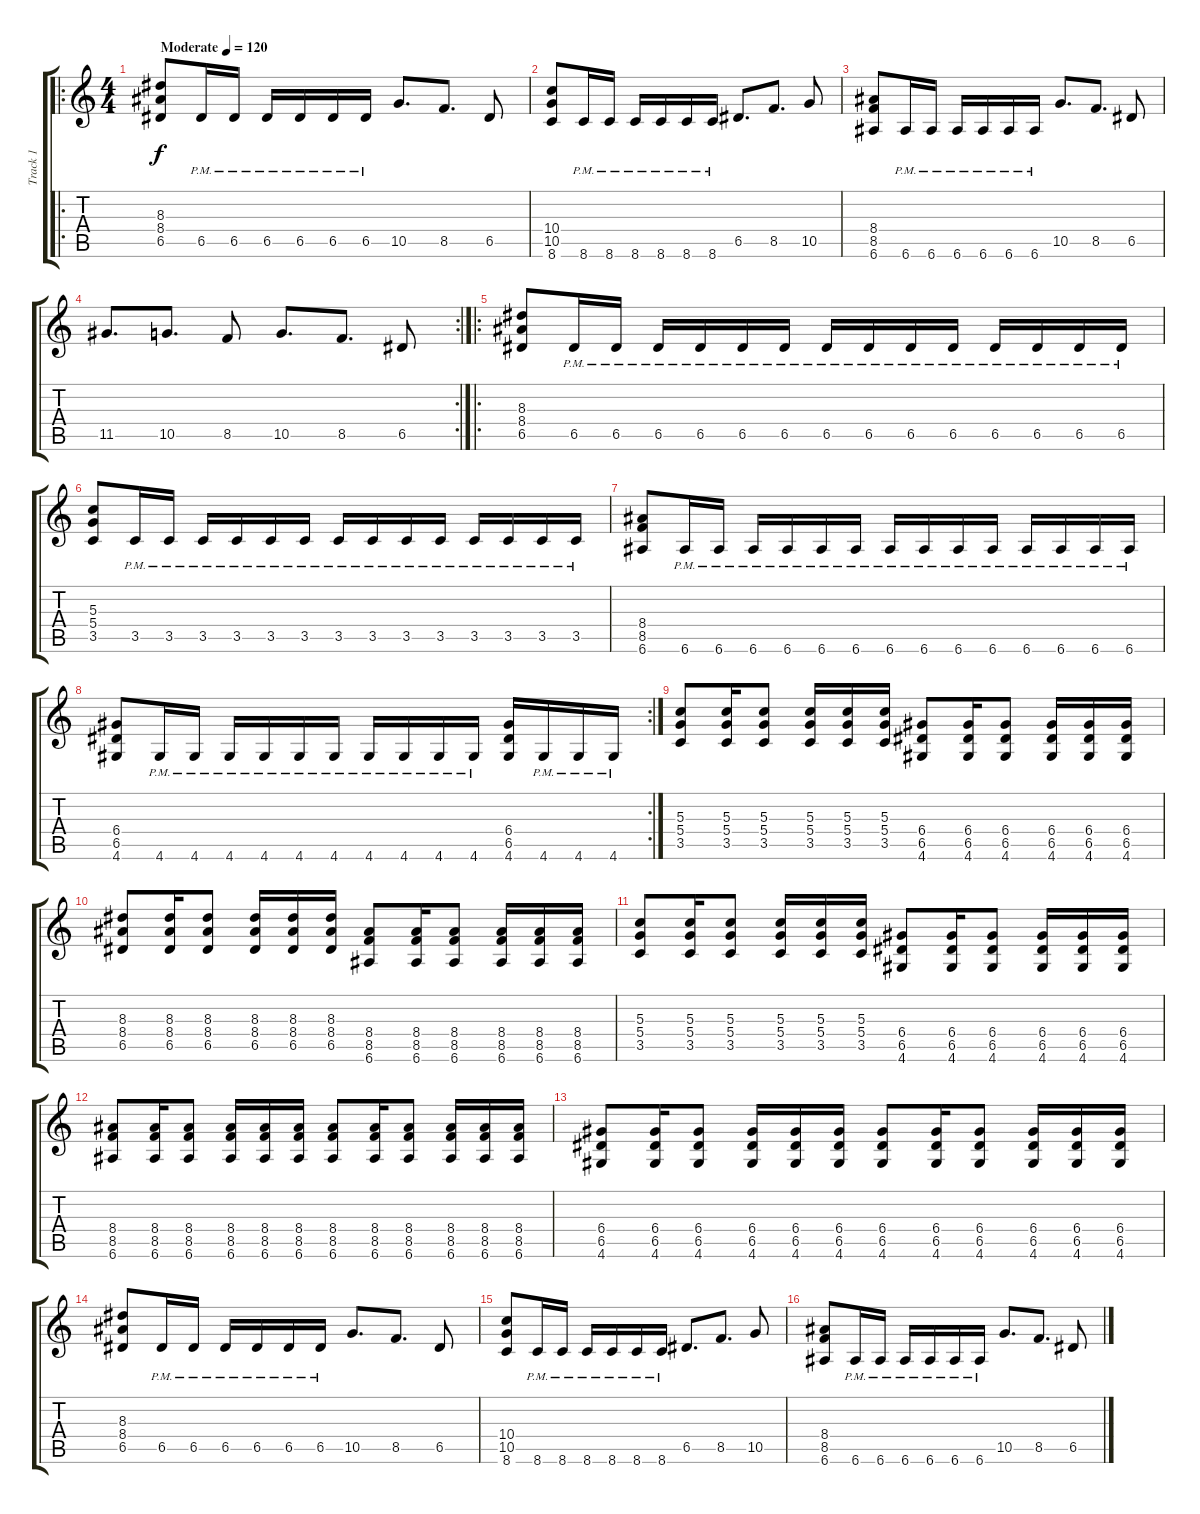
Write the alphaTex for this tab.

\track ("Track 1" "Track 1") {instrument overdrivenguitar}
\staff {score tabs}
\tuning (E4 B3 G3 D3 A2 E2) {hide}
\ro
\ts (4 4)
\tempo (120 "Moderate")
\clef g2
\ks c
(8.3 8.4 6.5).8{dy f instrument overdrivenguitar} 6.5{pm}.16 6.5{pm}.16 6.5{pm}.16 6.5{pm}.16 6.5{pm}.16 6.5{pm}.16 10.5.8{d} 8.5.8{d} 6.5.8 |
(10.4 10.5 8.6).8 8.6{pm}.16 8.6{pm}.16 8.6{pm}.16 8.6{pm}.16 8.6{pm}.16 8.6{pm}.16 6.5.8{d} 8.5.8{d} 10.5.8 |
(8.4 8.5 6.6).8 6.6{pm}.16 6.6{pm}.16 6.6{pm}.16 6.6{pm}.16 6.6{pm}.16 6.6{pm}.16 10.5.8{d} 8.5.8{d} 6.5.8 |
\rc 2
11.5.8{d} 10.5.8{d} 8.5.8 10.5.8{d} 8.5.8{d} 6.5.8 |
\ro
(8.3 8.4 6.5).8 6.5{pm}.16 6.5{pm}.16 6.5{pm}.16 6.5{pm}.16 6.5{pm}.16 6.5{pm}.16 6.5{pm}.16 6.5{pm}.16 6.5{pm}.16 6.5{pm}.16 6.5{pm}.16 6.5{pm}.16 6.5{pm}.16 6.5{pm}.16 |
(5.3 5.4 3.5).8 3.5{pm}.16 3.5{pm}.16 3.5{pm}.16 3.5{pm}.16 3.5{pm}.16 3.5{pm}.16 3.5{pm}.16 3.5{pm}.16 3.5{pm}.16 3.5{pm}.16 3.5{pm}.16 3.5{pm}.16 3.5{pm}.16 3.5{pm}.16 |
(8.4 8.5 6.6).8 6.6{pm}.16 6.6{pm}.16 6.6{pm}.16 6.6{pm}.16 6.6{pm}.16 6.6{pm}.16 6.6{pm}.16 6.6{pm}.16 6.6{pm}.16 6.6{pm}.16 6.6{pm}.16 6.6{pm}.16 6.6{pm}.16 6.6{pm}.16 |
\rc 2
(6.4 6.5 4.6).8 4.6{pm}.16 4.6{pm}.16 4.6{pm}.16 4.6{pm}.16 4.6{pm}.16 4.6{pm}.16 4.6{pm}.16 4.6{pm}.16 4.6{pm}.16 4.6{pm}.16 (6.4 6.5 4.6).16 4.6{pm}.16 4.6{pm}.16 4.6{pm}.16 |
(5.3 5.4 3.5).8 (5.3 5.4 3.5).16 (5.3 5.4 3.5).8 (5.3 5.4 3.5).16 (5.3 5.4 3.5).16 (5.3 5.4 3.5).16 (6.4 6.5 4.6).8 (6.4 6.5 4.6).16 (6.4 6.5 4.6).8 (6.4 6.5 4.6).16 (6.4 6.5 4.6).16 (6.4 6.5 4.6).16 |
(8.3 8.4 6.5).8 (8.3 8.4 6.5).16 (8.3 8.4 6.5).8 (8.3 8.4 6.5).16 (8.3 8.4 6.5).16 (8.3 8.4 6.5).16 (8.4 8.5 6.6).8 (8.4 8.5 6.6).16 (8.4 8.5 6.6).8 (8.4 8.5 6.6).16 (8.4 8.5 6.6).16 (8.4 8.5 6.6).16 |
(5.3 5.4 3.5).8 (5.3 5.4 3.5).16 (5.3 5.4 3.5).8 (5.3 5.4 3.5).16 (5.3 5.4 3.5).16 (5.3 5.4 3.5).16 (6.4 6.5 4.6).8 (6.4 6.5 4.6).16 (6.4 6.5 4.6).8 (6.4 6.5 4.6).16 (6.4 6.5 4.6).16 (6.4 6.5 4.6).16 |
(8.4 8.5 6.6).8 (8.4 8.5 6.6).16 (8.4 8.5 6.6).8 (8.4 8.5 6.6).16 (8.4 8.5 6.6).16 (8.4 8.5 6.6).16 (8.4 8.5 6.6).8 (8.4 8.5 6.6).16 (8.4 8.5 6.6).8 (8.4 8.5 6.6).16 (8.4 8.5 6.6).16 (8.4 8.5 6.6).16 |
(6.4 6.5 4.6).8 (6.4 6.5 4.6).16 (6.4 6.5 4.6).8 (6.4 6.5 4.6).16 (6.4 6.5 4.6).16 (6.4 6.5 4.6).16 (6.4 6.5 4.6).8 (6.4 6.5 4.6).16 (6.4 6.5 4.6).8 (6.4 6.5 4.6).16 (6.4 6.5 4.6).16 (6.4 6.5 4.6).16 |
(8.3 8.4 6.5).8 6.5{pm}.16 6.5{pm}.16 6.5{pm}.16 6.5{pm}.16 6.5{pm}.16 6.5{pm}.16 10.5.8{d} 8.5.8{d} 6.5.8 |
(10.4 10.5 8.6).8 8.6{pm}.16 8.6{pm}.16 8.6{pm}.16 8.6{pm}.16 8.6{pm}.16 8.6{pm}.16 6.5.8{d} 8.5.8{d} 10.5.8 |
(8.4 8.5 6.6).8 6.6{pm}.16 6.6{pm}.16 6.6{pm}.16 6.6{pm}.16 6.6{pm}.16 6.6{pm}.16 10.5.8{d} 8.5.8{d} 6.5.8
